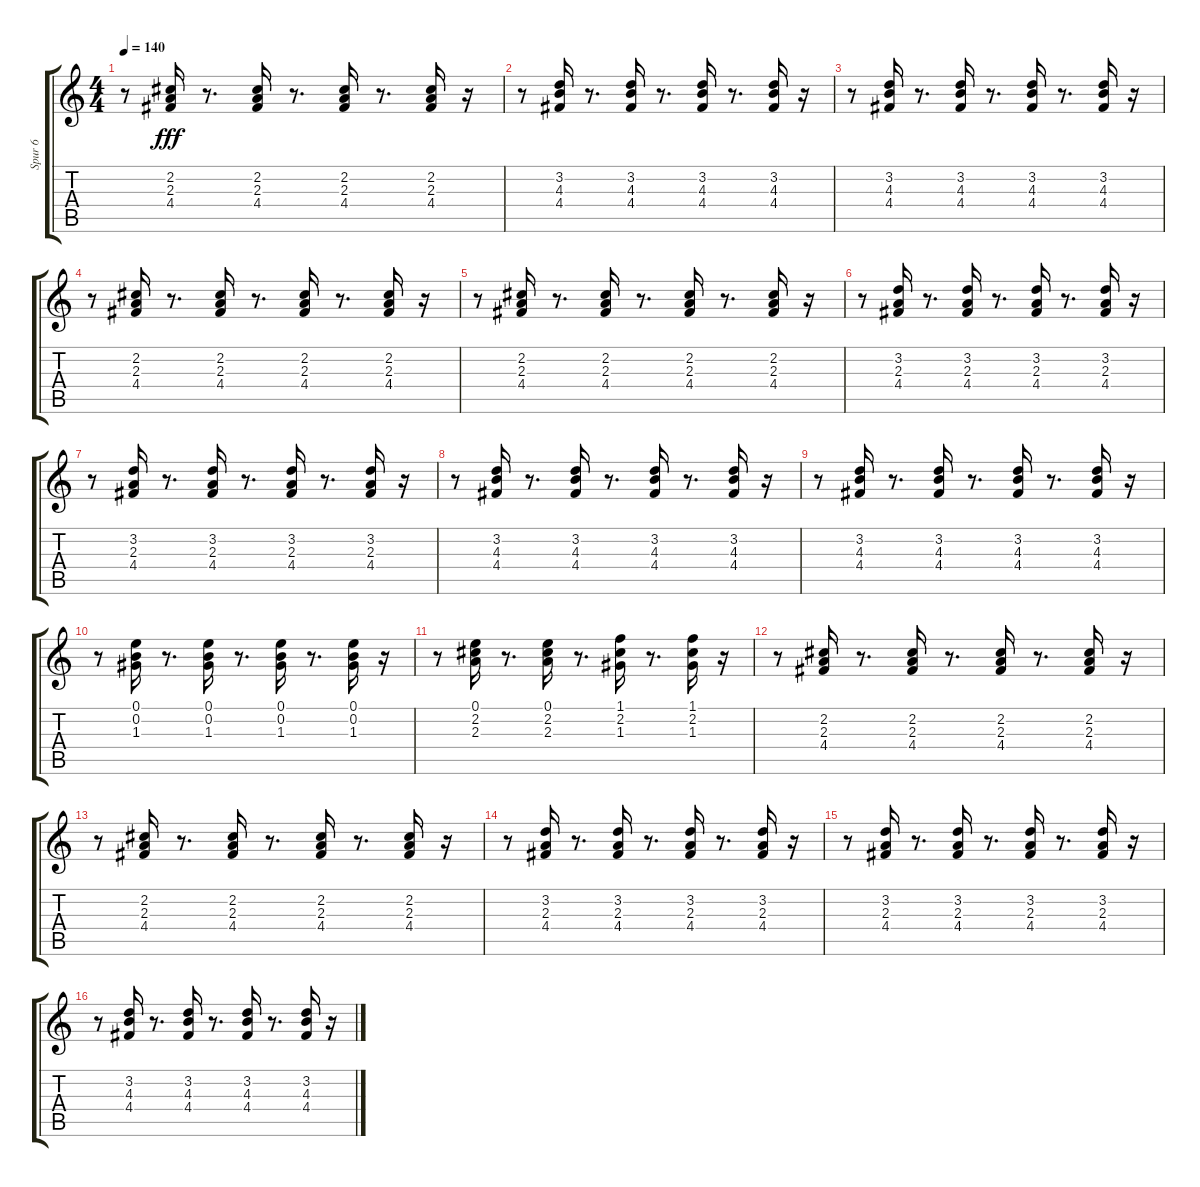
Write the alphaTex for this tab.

\track ("Spur 6" "Spur 6") {instrument electricguitarclean}
\staff {score tabs}
\tuning (E4 B3 G3 D3 A2 E2) {hide}
\ts (4 4)
\tempo 140
\clef g2
\ks c
r.8{dy fff} (2.2 2.3 4.4).16 r.8{d} (2.2 2.3 4.4).16 r.8{d} (2.2 2.3 4.4).16 r.8{d} (2.2 2.3 4.4).16 r.16 |
r.8 (3.2 4.3 4.4).16 r.8{d} (3.2 4.3 4.4).16 r.8{d} (3.2 4.3 4.4).16 r.8{d} (3.2 4.3 4.4).16 r.16 |
r.8 (3.2 4.3 4.4).16 r.8{d} (3.2 4.3 4.4).16 r.8{d} (3.2 4.3 4.4).16 r.8{d} (3.2 4.3 4.4).16 r.16 |
r.8 (2.2 2.3 4.4).16 r.8{d} (2.2 2.3 4.4).16 r.8{d} (2.2 2.3 4.4).16 r.8{d} (2.2 2.3 4.4).16 r.16 |
r.8 (2.2 2.3 4.4).16 r.8{d} (2.2 2.3 4.4).16 r.8{d} (2.2 2.3 4.4).16 r.8{d} (2.2 2.3 4.4).16 r.16 |
r.8 (3.2 2.3 4.4).16 r.8{d} (3.2 2.3 4.4).16 r.8{d} (3.2 2.3 4.4).16 r.8{d} (3.2 2.3 4.4).16 r.16 |
r.8 (3.2 2.3 4.4).16 r.8{d} (3.2 2.3 4.4).16 r.8{d} (3.2 2.3 4.4).16 r.8{d} (3.2 2.3 4.4).16 r.16 |
r.8 (3.2 4.3 4.4).16 r.8{d} (3.2 4.3 4.4).16 r.8{d} (3.2 4.3 4.4).16 r.8{d} (3.2 4.3 4.4).16 r.16 |
r.8 (3.2 4.3 4.4).16 r.8{d} (3.2 4.3 4.4).16 r.8{d} (3.2 4.3 4.4).16 r.8{d} (3.2 4.3 4.4).16 r.16 |
r.8 (0.1 0.2 1.3).16 r.8{d} (0.1 0.2 1.3).16 r.8{d} (0.1 0.2 1.3).16 r.8{d} (0.1 0.2 1.3).16 r.16 |
r.8 (0.1 2.2 2.3).16 r.8{d} (0.1 2.2 2.3).16 r.8{d} (1.1 2.2 1.3).16 r.8{d} (1.1 2.2 1.3).16 r.16 |
r.8 (2.2 2.3 4.4).16 r.8{d} (2.2 2.3 4.4).16 r.8{d} (2.2 2.3 4.4).16 r.8{d} (2.2 2.3 4.4).16 r.16 |
r.8 (2.2 2.3 4.4).16 r.8{d} (2.2 2.3 4.4).16 r.8{d} (2.2 2.3 4.4).16 r.8{d} (2.2 2.3 4.4).16 r.16 |
r.8 (3.2 2.3 4.4).16 r.8{d} (3.2 2.3 4.4).16 r.8{d} (3.2 2.3 4.4).16 r.8{d} (3.2 2.3 4.4).16 r.16 |
r.8 (3.2 2.3 4.4).16 r.8{d} (3.2 2.3 4.4).16 r.8{d} (3.2 2.3 4.4).16 r.8{d} (3.2 2.3 4.4).16 r.16 |
r.8 (3.2 4.3 4.4).16 r.8{d} (3.2 4.3 4.4).16 r.8{d} (3.2 4.3 4.4).16 r.8{d} (3.2 4.3 4.4).16 r.16
